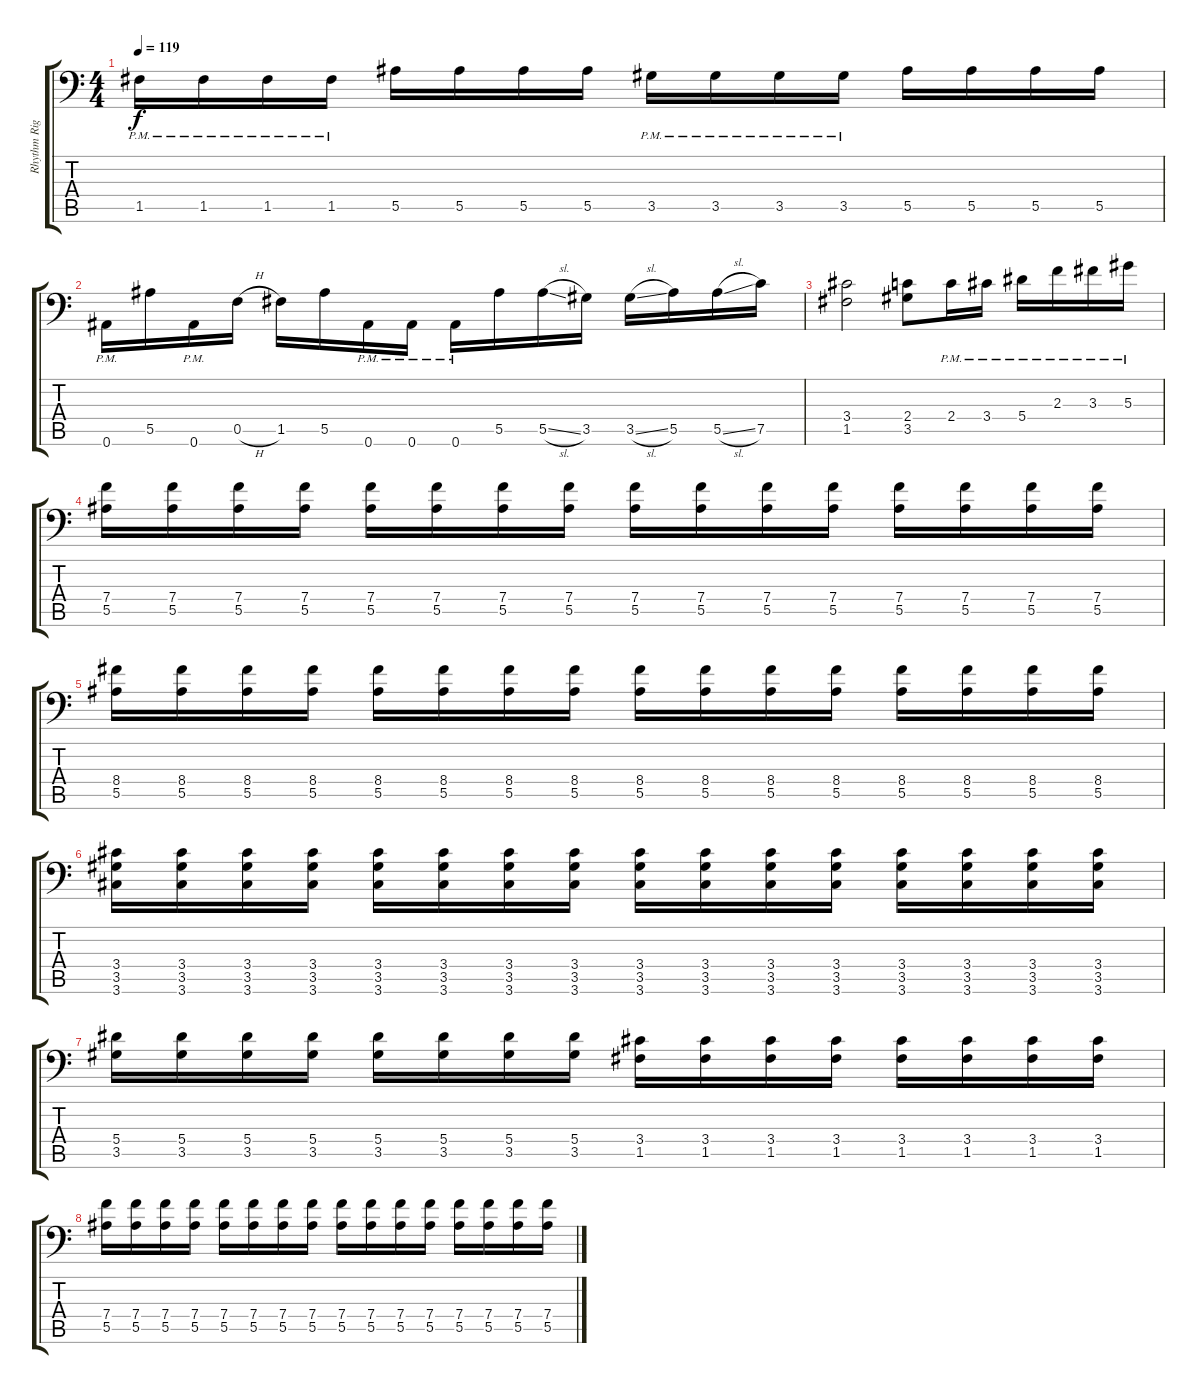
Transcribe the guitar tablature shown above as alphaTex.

\track ("Rhythm Right" "Rhythm Rig") {instrument distortionguitar}
\staff {score tabs}
\tuning (C4 G3 Eb3 Bb2 F2 Bb1) {hide}
\ts (4 4)
\tempo 119
\clef f4
\ks c
1.5{pm}.16{dy f} 1.5{pm}.16 1.5{pm}.16 1.5{pm}.16 5.5.16 5.5.16 5.5.16 5.5.16 3.5{pm}.16 3.5{pm}.16 3.5{pm}.16 3.5{pm}.16 5.5.16 5.5.16 5.5.16 5.5.16 |
0.6{pm}.16 5.5.16 0.6{pm}.16 0.5{h}.16 1.5.16 5.5.16 0.6{pm}.16 0.6{pm}.16 0.6{pm}.16 5.5.16 5.5{sl}.16 3.5.16 3.5{sl}.16 5.5.16 5.5{sl}.16 7.5.16 |
(3.4 1.5).2 (2.4 3.5).8 2.4{pm}.16 3.4{pm}.16 5.4{pm}.16 2.3{pm}.16 3.3{pm}.16 5.3{pm}.16 |
(7.4 5.5).16 (7.4 5.5).16 (7.4 5.5).16 (7.4 5.5).16 (7.4 5.5).16 (7.4 5.5).16 (7.4 5.5).16 (7.4 5.5).16 (7.4 5.5).16 (7.4 5.5).16 (7.4 5.5).16 (7.4 5.5).16 (7.4 5.5).16 (7.4 5.5).16 (7.4 5.5).16 (7.4 5.5).16 |
(8.4 5.5).16 (8.4 5.5).16 (8.4 5.5).16 (8.4 5.5).16 (8.4 5.5).16 (8.4 5.5).16 (8.4 5.5).16 (8.4 5.5).16 (8.4 5.5).16 (8.4 5.5).16 (8.4 5.5).16 (8.4 5.5).16 (8.4 5.5).16 (8.4 5.5).16 (8.4 5.5).16 (8.4 5.5).16 |
(3.4 3.5 3.6).16 (3.4 3.5 3.6).16 (3.4 3.5 3.6).16 (3.4 3.5 3.6).16 (3.4 3.5 3.6).16 (3.4 3.5 3.6).16 (3.4 3.5 3.6).16 (3.4 3.5 3.6).16 (3.4 3.5 3.6).16 (3.4 3.5 3.6).16 (3.4 3.5 3.6).16 (3.4 3.5 3.6).16 (3.4 3.5 3.6).16 (3.4 3.5 3.6).16 (3.4 3.5 3.6).16 (3.4 3.5 3.6).16 |
(5.4 3.5).16 (5.4 3.5).16 (5.4 3.5).16 (5.4 3.5).16 (5.4 3.5).16 (5.4 3.5).16 (5.4 3.5).16 (5.4 3.5).16 (3.4 1.5).16 (3.4 1.5).16 (3.4 1.5).16 (3.4 1.5).16 (3.4 1.5).16 (3.4 1.5).16 (3.4 1.5).16 (3.4 1.5).16 |
(7.4 5.5).16 (7.4 5.5).16 (7.4 5.5).16 (7.4 5.5).16 (7.4 5.5).16 (7.4 5.5).16 (7.4 5.5).16 (7.4 5.5).16 (7.4 5.5).16 (7.4 5.5).16 (7.4 5.5).16 (7.4 5.5).16 (7.4 5.5).16 (7.4 5.5).16 (7.4 5.5).16 (7.4 5.5).16
